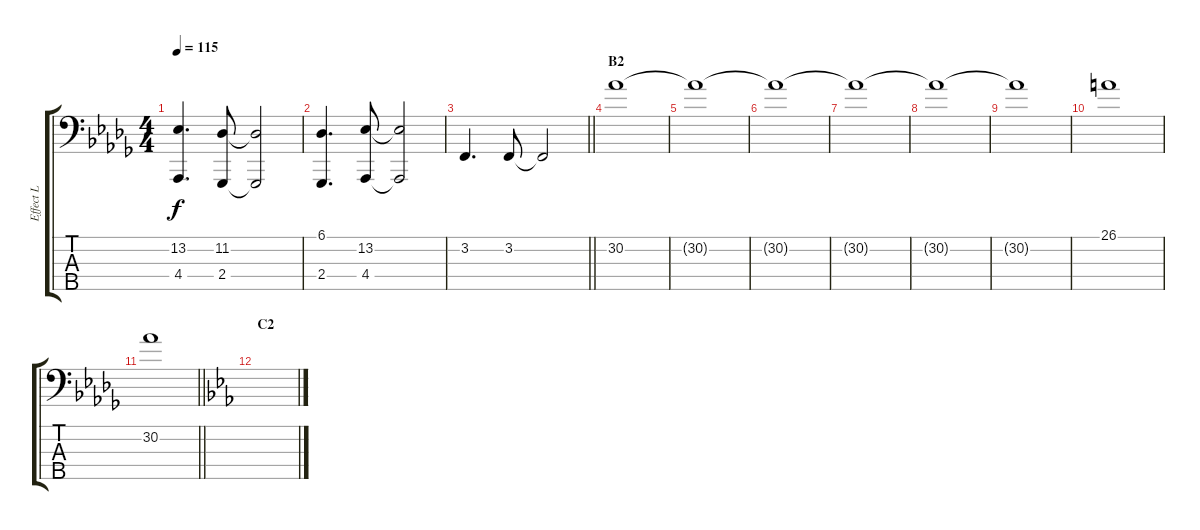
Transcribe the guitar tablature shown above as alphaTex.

\track ("Effect L" "Effect L") {instrument stringensemble1}
\staff {score tabs}
\tuning (G2 D2 A1 E1 B0) {hide}
\ts (4 4)
\tempo 115
\clef f4
\ks db
(13.2{t} 4.4{t}).4{d dy f} (11.2 2.4).8 (11.2{t} 2.4{t}).2 |
(6.1 2.4).4{d} (13.2 4.4).8 (13.2{t} 4.4{t}).2 |
\barLineRight lightlight
3.2.4{d} 3.2.8 3.2{t}.2 |
\section ("" "B2")
30.2.1{volume 4} |
30.2{t}.1 |
30.2{t}.1 |
30.2{t}.1 |
30.2{t}.1 |
30.2{t}.1 |
26.1.1 |
\barLineRight lightlight
30.2.1{volume 0} |
\section ("" "C2")
\ks eb
